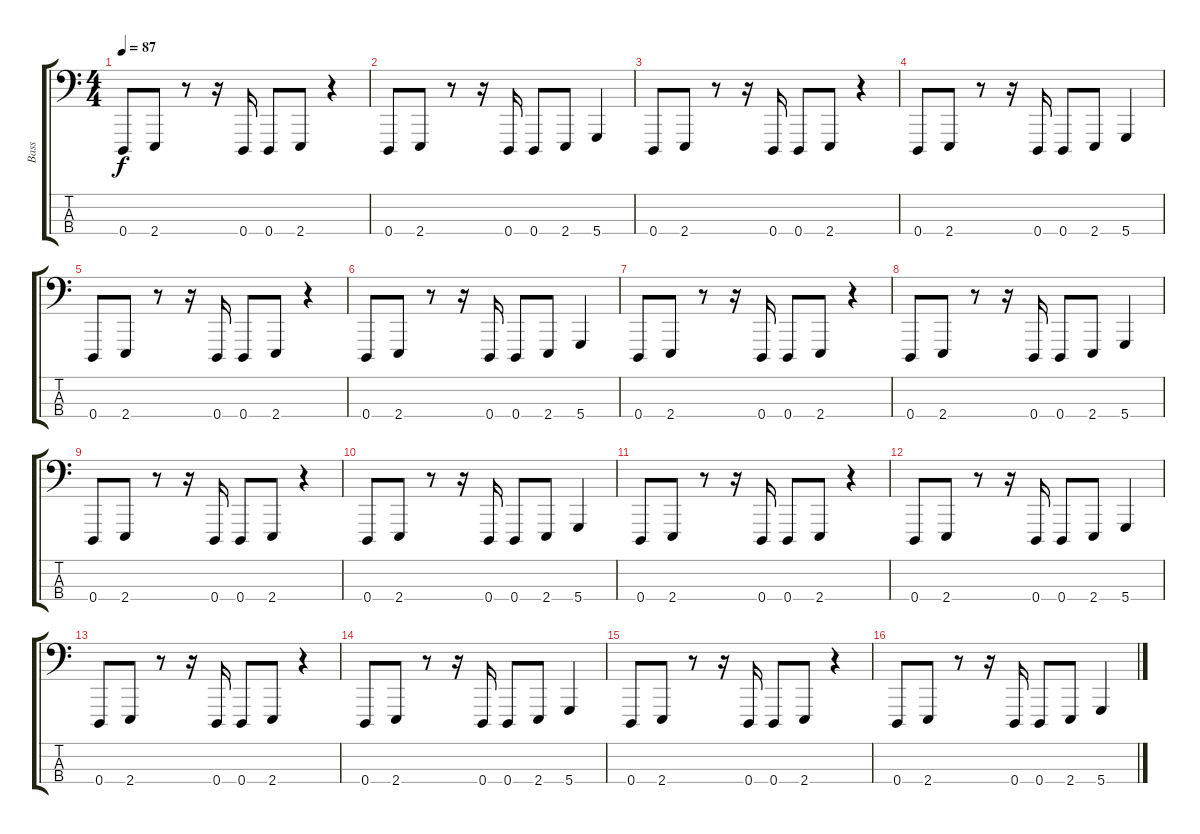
\track ("Bass" "Bass") {instrument lead2sawtooth}
\staff {score tabs}
\tuning (G2 D2 A1 D1) {hide}
\ts (4 4)
\tempo 87
\clef f4
\ks c
0.4.8{dy f} 2.4.8 r.8 r.16 0.4.16 0.4.8 2.4.8 r.4 |
0.4.8 2.4.8 r.8 r.16 0.4.16 0.4.8 2.4.8 5.4.4 |
0.4.8 2.4.8 r.8 r.16 0.4.16 0.4.8 2.4.8 r.4 |
0.4.8 2.4.8 r.8 r.16 0.4.16 0.4.8 2.4.8 5.4.4 |
0.4.8 2.4.8 r.8 r.16 0.4.16 0.4.8 2.4.8 r.4 |
0.4.8 2.4.8 r.8 r.16 0.4.16 0.4.8 2.4.8 5.4.4 |
0.4.8 2.4.8 r.8 r.16 0.4.16 0.4.8 2.4.8 r.4 |
0.4.8 2.4.8 r.8 r.16 0.4.16 0.4.8 2.4.8 5.4.4 |
0.4.8 2.4.8 r.8 r.16 0.4.16 0.4.8 2.4.8 r.4 |
0.4.8 2.4.8 r.8 r.16 0.4.16 0.4.8 2.4.8 5.4.4 |
0.4.8 2.4.8 r.8 r.16 0.4.16 0.4.8 2.4.8 r.4 |
0.4.8 2.4.8 r.8 r.16 0.4.16 0.4.8 2.4.8 5.4.4 |
0.4.8 2.4.8 r.8 r.16 0.4.16 0.4.8 2.4.8 r.4 |
0.4.8 2.4.8 r.8 r.16 0.4.16 0.4.8 2.4.8 5.4.4 |
0.4.8 2.4.8 r.8 r.16 0.4.16 0.4.8 2.4.8 r.4 |
0.4.8 2.4.8 r.8 r.16 0.4.16 0.4.8 2.4.8 5.4.4
